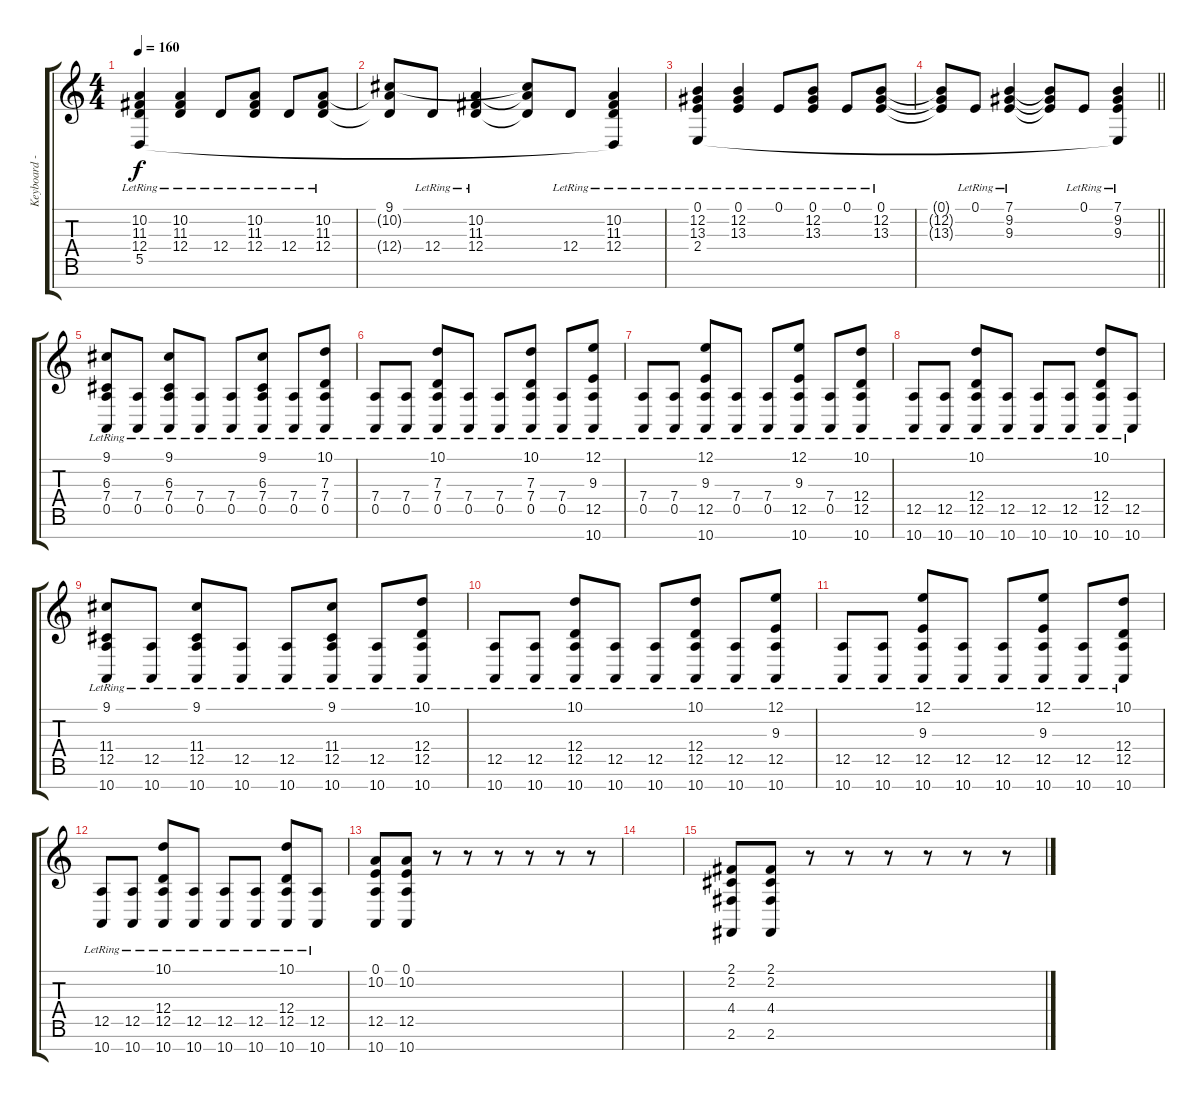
\track ("Keyboard - Kevin" "Keyboard -") {instrument acousticgrandpiano}
\staff {score tabs}
\tuning (E4 B3 G3 D3 A2 E2 B1) {hide}
\ts (4 4)
\tempo 160
\clef g2
\ks c
(10.2{lr} 11.3{lr} 12.4{lr} 5.5{lr}).4{dy f} (10.2{lr} 11.3{lr} 12.4{lr}).4 12.4{lr}.8 (10.2{lr} 11.3{lr} 12.4{lr}).8 12.4{lr}.8 (10.2{lr} 11.3{lr} 12.4{lr}).8 |
(9.1{t} 10.2{t} 12.4{t}).8 12.4{lr}.8 (10.2{lr} 11.3{lr} 12.4{lr}).4 (9.1{t} 10.2{t} 12.4{t}).8 12.4{lr}.8 (10.2{lr} 11.3{lr} 12.4{lr} 5.5{t}).4 |
(0.1{lr} 12.2{lr} 13.3{lr} 2.4{lr}).4 (0.1{lr} 12.2{lr} 13.3{lr}).4 0.1{lr}.8 (0.1{lr} 12.2{lr} 13.3{lr}).8 0.1{lr}.8 (0.1{lr} 12.2{lr} 13.3{lr}).8 |
\barLineRight lightlight
(0.1{t} 12.2{t} 13.3{t}).8 0.1{lr}.8 (7.1{lr} 9.2{lr} 9.3{lr}).4 (7.1{t} 9.2{t} 9.3{t}).8 0.1{lr}.8 (7.1{lr} 9.2{lr} 9.3{lr} 2.4{t}).4 |
(9.1{lr} 6.3{lr} 7.4{lr} 0.5{lr}).8 (7.4{lr} 0.5{lr}).8 (9.1{lr} 6.3{lr} 7.4{lr} 0.5{lr}).8 (7.4{lr} 0.5{lr}).8 (7.4{lr} 0.5{lr}).8 (9.1{lr} 6.3{lr} 7.4{lr} 0.5{lr}).8 (7.4{lr} 0.5{lr}).8 (10.1{lr} 7.3{lr} 7.4{lr} 0.5{lr}).8 |
(7.4{lr} 0.5{lr}).8 (7.4{lr} 0.5{lr}).8 (10.1{lr} 7.3{lr} 7.4{lr} 0.5{lr}).8 (7.4{lr} 0.5{lr}).8 (7.4{lr} 0.5{lr}).8 (10.1{lr} 7.3{lr} 7.4{lr} 0.5{lr}).8 (7.4{lr} 0.5{lr}).8 (12.1{lr} 9.3{lr} 12.5{lr} 10.7{lr}).8 |
(7.4{lr} 0.5{lr}).8 (7.4{lr} 0.5{lr}).8 (12.1{lr} 9.3{lr} 12.5{lr} 10.7{lr}).8 (7.4{lr} 0.5{lr}).8 (7.4{lr} 0.5{lr}).8 (12.1{lr} 9.3{lr} 12.5{lr} 10.7{lr}).8 (7.4{lr} 0.5{lr}).8 (10.1{lr} 12.4{lr} 12.5{lr} 10.7{lr}).8 |
(12.5{lr} 10.7{lr}).8 (12.5{lr} 10.7{lr}).8 (10.1{lr} 12.4{lr} 12.5{lr} 10.7{lr}).8 (12.5{lr} 10.7{lr}).8 (12.5{lr} 10.7{lr}).8 (12.5{lr} 10.7{lr}).8 (10.1{lr} 12.4{lr} 12.5{lr} 10.7{lr}).8 (12.5{lr} 10.7{lr}).8 |
(9.1{lr} 11.4{lr} 12.5{lr} 10.7{lr}).8 (12.5{lr} 10.7{lr}).8 (9.1{lr} 11.4{lr} 12.5{lr} 10.7{lr}).8 (12.5{lr} 10.7{lr}).8 (12.5{lr} 10.7{lr}).8 (9.1{lr} 11.4{lr} 12.5{lr} 10.7{lr}).8 (12.5{lr} 10.7{lr}).8 (10.1{lr} 12.4{lr} 12.5{lr} 10.7{lr}).8 |
(12.5{lr} 10.7{lr}).8 (12.5{lr} 10.7{lr}).8 (10.1{lr} 12.4{lr} 12.5{lr} 10.7{lr}).8 (12.5{lr} 10.7{lr}).8 (12.5{lr} 10.7{lr}).8 (10.1{lr} 12.4{lr} 12.5{lr} 10.7{lr}).8 (12.5{lr} 10.7{lr}).8 (12.1{lr} 9.3{lr} 12.5{lr} 10.7{lr}).8 |
(12.5{lr} 10.7{lr}).8 (12.5{lr} 10.7{lr}).8 (12.1{lr} 9.3{lr} 12.5{lr} 10.7{lr}).8 (12.5{lr} 10.7{lr}).8 (12.5{lr} 10.7{lr}).8 (12.1{lr} 9.3{lr} 12.5{lr} 10.7{lr}).8 (12.5{lr} 10.7{lr}).8 (10.1{lr} 12.4{lr} 12.5{lr} 10.7{lr}).8 |
(12.5{lr} 10.7{lr}).8 (12.5{lr} 10.7{lr}).8 (10.1{lr} 12.4{lr} 12.5{lr} 10.7{lr}).8 (12.5{lr} 10.7{lr}).8 (12.5{lr} 10.7{lr}).8 (12.5{lr} 10.7{lr}).8 (10.1{lr} 12.4{lr} 12.5{lr} 10.7{lr}).8 (12.5{lr} 10.7{lr}).8 |
(0.1 10.2 12.5 10.7).8 (0.1 10.2 12.5 10.7).8 r.8 r.8 r.8 r.8 r.8 r.8 |
|
(2.1 2.2 4.4 2.6).8 (2.1 2.2 4.4 2.6).8 r.8 r.8 r.8 r.8 r.8 r.8
